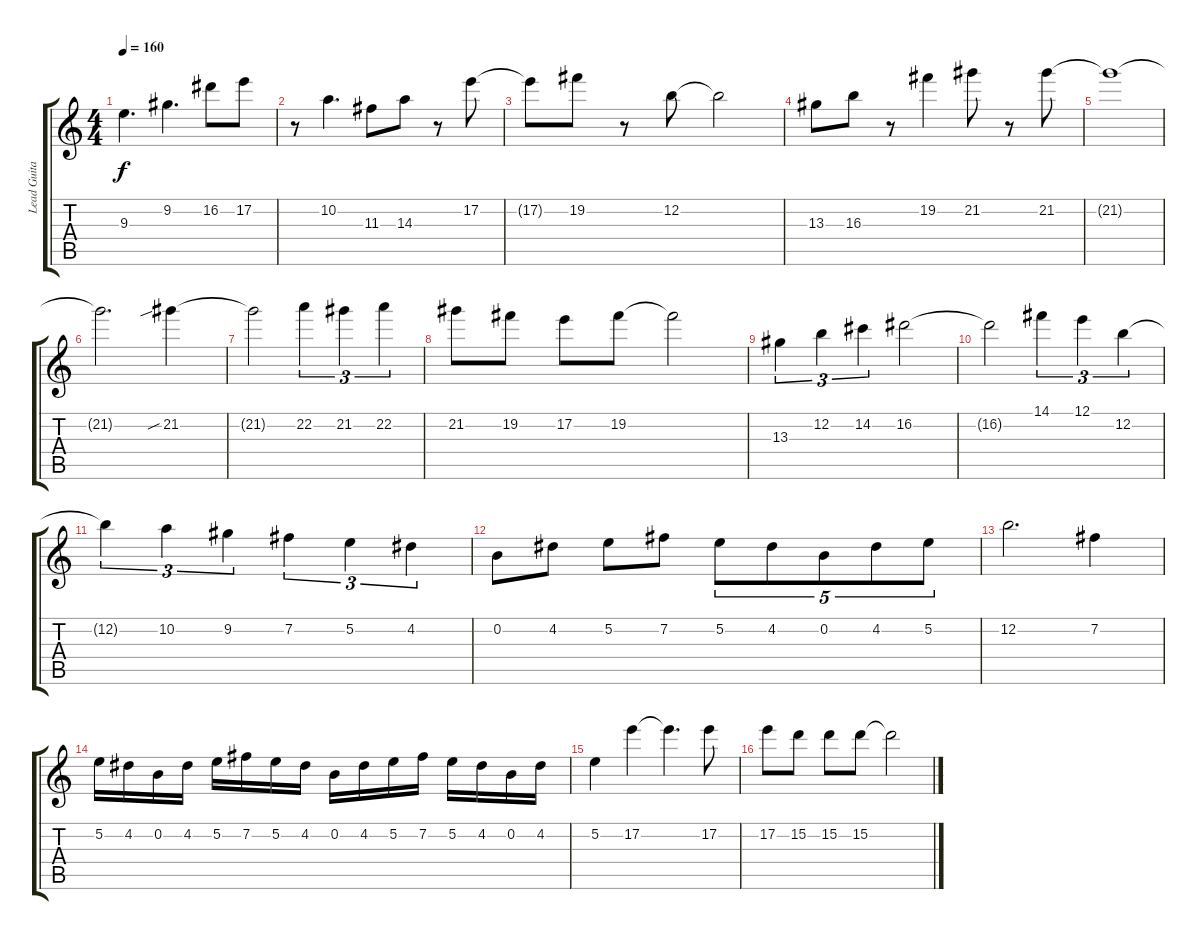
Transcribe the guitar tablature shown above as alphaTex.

\track ("Lead Guitar" "Lead Guita") {instrument distortionguitar}
\staff {score tabs}
\tuning (E4 B3 G3 D3 A2 E2) {hide}
\ts (4 4)
\tempo 160
\clef g2
\ks c
9.3.4{d dy f} 9.2.4{d} 16.2.8 17.2.8 |
r.8 10.2.4{d} 11.3.8 14.3.8 r.8 17.2.8 |
17.2{t}.8 19.2.8 r.8 12.2.8 12.2{t}.2 |
13.3.8 16.3.8 r.8 19.2.4 21.2.8 r.8 21.2.8 |
21.2{t}.1 |
21.2{t}.2{d} 21.2{sib}.4 |
21.2{t}.2 22.2.4{tu (3 2)} 21.2.4{tu (3 2)} 22.2.4{tu (3 2)} |
21.2.8 19.2.8 17.2.8 19.2.8 19.2{t}.2 |
13.3.4{tu (3 2)} 12.2.4{tu (3 2)} 14.2.4{tu (3 2)} 16.2.2 |
16.2{t}.2 14.1.4{tu (3 2)} 12.1.4{tu (3 2)} 12.2.4{tu (3 2)} |
12.2{t}.4{tu (3 2)} 10.2.4{tu (3 2)} 9.2.4{tu (3 2)} 7.2.4{tu (3 2)} 5.2.4{tu (3 2)} 4.2.4{tu (3 2)} |
0.2.8 4.2.8 5.2.8 7.2.8 5.2.8{tu (5 4)} 4.2.8{tu (5 4)} 0.2.8{tu (5 4)} 4.2.8{tu (5 4)} 5.2.8{tu (5 4)} |
12.2.2{d} 7.2.4 |
5.2.16 4.2.16 0.2.16 4.2.16 5.2.16 7.2.16 5.2.16 4.2.16 0.2.16 4.2.16 5.2.16 7.2.16 5.2.16 4.2.16 0.2.16 4.2.16 |
5.2.4 17.2.4 17.2{t}.4{d} 17.2.8 |
17.2.8 15.2.8 15.2.8 15.2.8 15.2{t}.2
